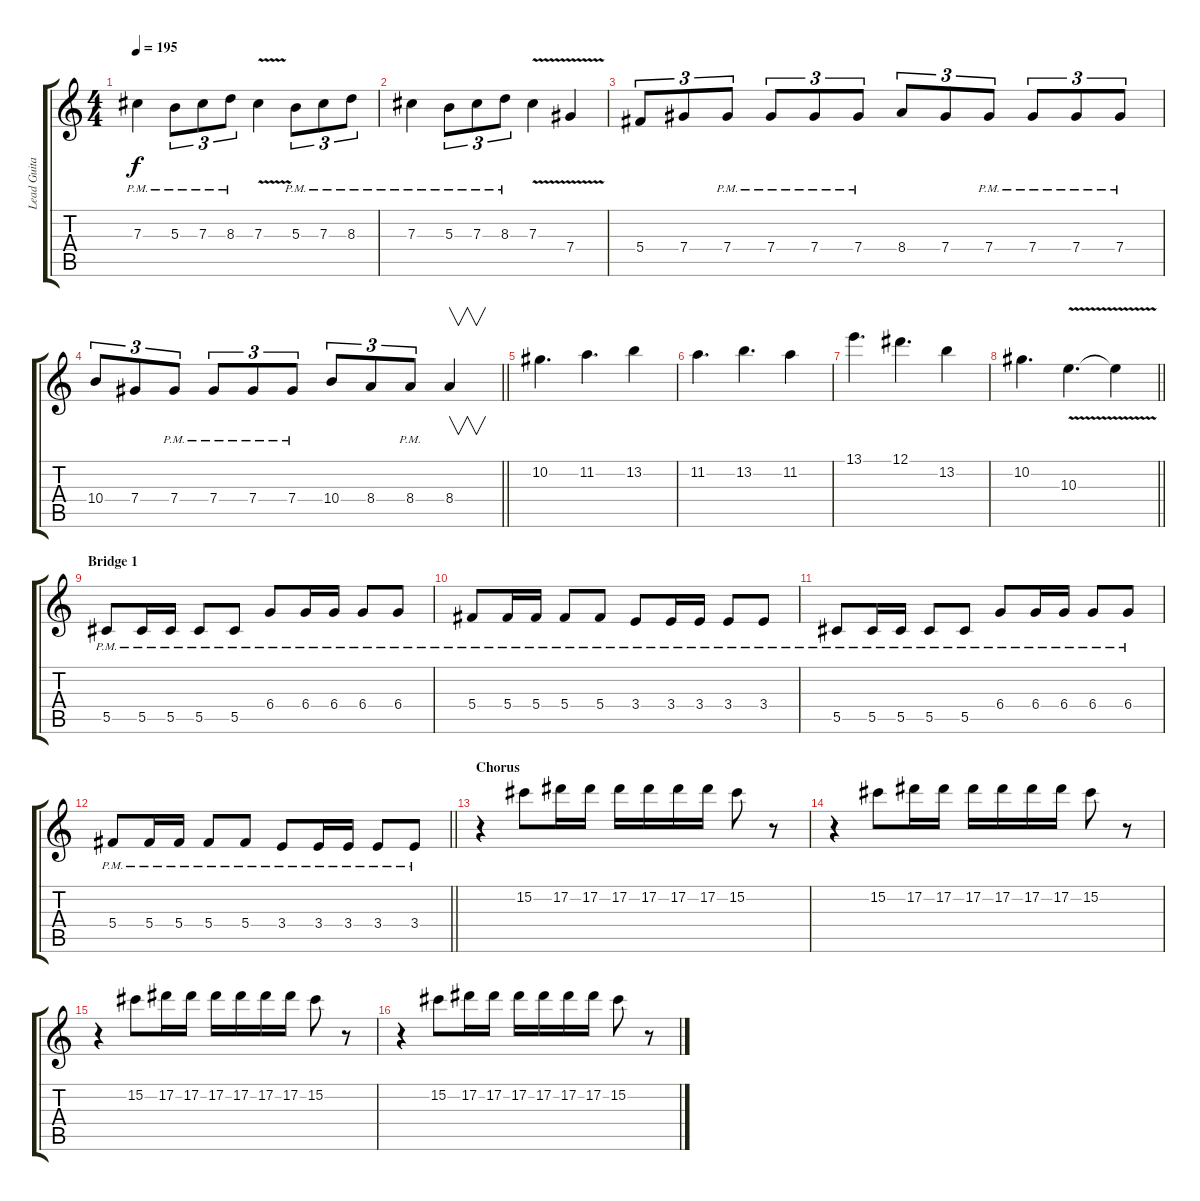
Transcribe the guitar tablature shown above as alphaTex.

\track ("Lead Guitar 1" "Lead Guita") {instrument overdrivenguitar}
\staff {score tabs}
\tuning (Eb4 Bb3 Gb3 Db3 Ab2 Eb2) {hide}
\ts (4 4)
\tempo 195
\clef g2
\ks c
7.3{pm}.4{dy f} 5.3{pm}.8{tu (3 2)} 7.3{pm}.8{tu (3 2)} 8.3{pm}.8{tu (3 2)} 7.3{v}.4 5.3{pm}.8{tu (3 2)} 7.3{pm}.8{tu (3 2)} 8.3{pm}.8{tu (3 2)} |
7.3{pm}.4 5.3{pm}.8{tu (3 2)} 7.3{pm}.8{tu (3 2)} 8.3{pm}.8{tu (3 2)} 7.3{v}.4 7.4{v}.4 |
5.4.8{tu (3 2)} 7.4.8{tu (3 2)} 7.4{pm}.8{tu (3 2)} 7.4{pm}.8{tu (3 2)} 7.4{pm}.8{tu (3 2)} 7.4{pm}.8{tu (3 2)} 8.4.8{tu (3 2)} 7.4.8{tu (3 2)} 7.4{pm}.8{tu (3 2)} 7.4{pm}.8{tu (3 2)} 7.4{pm}.8{tu (3 2)} 7.4{pm}.8{tu (3 2)} |
\barLineRight lightlight
10.4.8{tu (3 2)} 7.4.8{tu (3 2)} 7.4{pm}.8{tu (3 2)} 7.4{pm}.8{tu (3 2)} 7.4{pm}.8{tu (3 2)} 7.4{pm}.8{tu (3 2)} 10.4.8{tu (3 2)} 8.4.8{tu (3 2)} 8.4{pm}.8{tu (3 2)} 8.4.4{v} |
10.2.4{d} 11.2.4{d} 13.2.4 |
11.2.4{d} 13.2.4{d} 11.2.4 |
13.1.4{d} 12.1.4{d} 13.2.4 |
\barLineRight lightlight
10.2.4{d} 10.3{v}.4{d} 10.3{t}.4 |
\section ("" "Bridge 1")
5.5{pm}.8 5.5{pm}.16 5.5{pm}.16 5.5{pm}.8 5.5{pm}.8 6.4{pm}.8 6.4{pm}.16 6.4{pm}.16 6.4{pm}.8 6.4{pm}.8 |
5.4{pm}.8 5.4{pm}.16 5.4{pm}.16 5.4{pm}.8 5.4{pm}.8 3.4{pm}.8 3.4{pm}.16 3.4{pm}.16 3.4{pm}.8 3.4{pm}.8 |
5.5{pm}.8 5.5{pm}.16 5.5{pm}.16 5.5{pm}.8 5.5{pm}.8 6.4{pm}.8 6.4{pm}.16 6.4{pm}.16 6.4{pm}.8 6.4{pm}.8 |
\barLineRight lightlight
5.4{pm}.8 5.4{pm}.16 5.4{pm}.16 5.4{pm}.8 5.4{pm}.8 3.4{pm}.8 3.4{pm}.16 3.4{pm}.16 3.4{pm}.8 3.4{pm}.8 |
\section ("" "Chorus")
r.4 15.2.8 17.2.16 17.2.16 17.2.16 17.2.16 17.2.16 17.2.16 15.2.8 r.8 |
r.4 15.2.8 17.2.16 17.2.16 17.2.16 17.2.16 17.2.16 17.2.16 15.2.8 r.8 |
r.4 15.2.8 17.2.16 17.2.16 17.2.16 17.2.16 17.2.16 17.2.16 15.2.8 r.8 |
r.4 15.2.8 17.2.16 17.2.16 17.2.16 17.2.16 17.2.16 17.2.16 15.2.8 r.8
